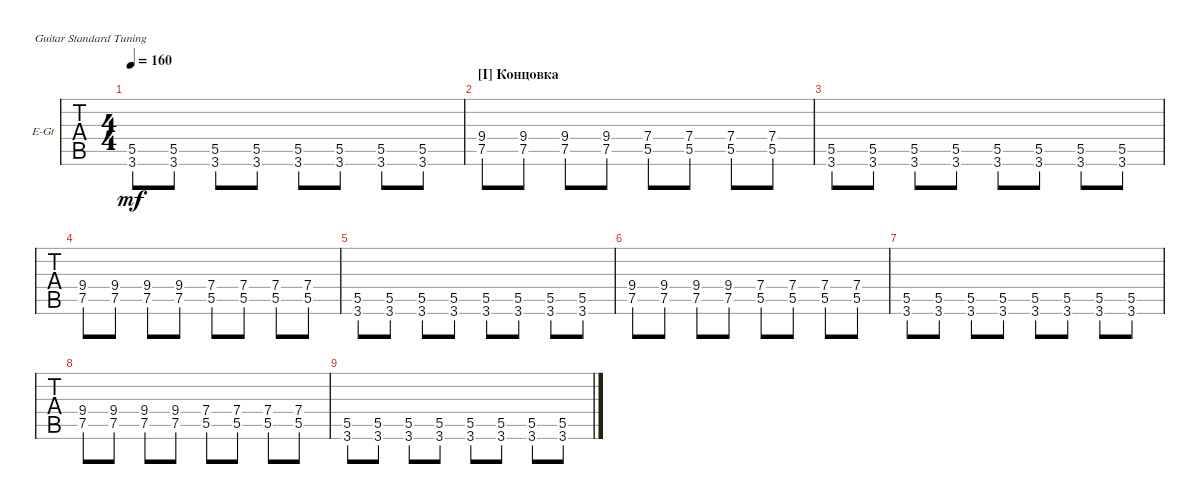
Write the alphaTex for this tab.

\bracketExtendMode groupsimilarinstruments
\firstSystemTrackNameOrientation horizontal
\otherSystemsTrackNameOrientation horizontal
\track ("Electric Guitar" "E-Gt") {instrument distortionguitar}
\staff {tabs}
\tuning (E4 B3 G3 D3 A2 E2)
\ts (4 4)
\tempo 160
\clef g2
\scale
0.333333
\ks c
(3.6 5.5).8{dy mf} (3.6 5.5).8 (3.6 5.5).8 (3.6 5.5).8 (3.6 5.5).8 (3.6 5.5).8 (3.6 5.5).8 (3.6 5.5).8 |
\section ("I" "Концовка")
\scale
0.333333 (7.5 9.4).8 (7.5 9.4).8 (7.5 9.4).8 (7.5 9.4).8 (5.5 7.4).8 (5.5 7.4).8 (5.5 7.4).8 (5.5 7.4).8 |
\scale
0.333333 (3.6 5.5).8 (3.6 5.5).8 (3.6 5.5).8 (3.6 5.5).8 (3.6 5.5).8 (3.6 5.5).8 (3.6 5.5).8 (3.6 5.5).8 |
\scale
0.333333 (7.5 9.4).8 (7.5 9.4).8 (7.5 9.4).8 (7.5 9.4).8 (5.5 7.4).8 (5.5 7.4).8 (5.5 7.4).8 (5.5 7.4).8 |
\scale
0.333333 (3.6 5.5).8 (3.6 5.5).8 (3.6 5.5).8 (3.6 5.5).8 (3.6 5.5).8 (3.6 5.5).8 (3.6 5.5).8 (3.6 5.5).8 |
\scale
0.333333 (7.5 9.4).8 (7.5 9.4).8 (7.5 9.4).8 (7.5 9.4).8 (5.5 7.4).8 (5.5 7.4).8 (5.5 7.4).8 (5.5 7.4).8 |
\scale
0.333333 (3.6 5.5).8 (3.6 5.5).8 (3.6 5.5).8 (3.6 5.5).8 (3.6 5.5).8 (3.6 5.5).8 (3.6 5.5).8 (3.6 5.5).8 |
\scale
0.333333 (7.5 9.4).8 (7.5 9.4).8 (7.5 9.4).8 (7.5 9.4).8 (5.5 7.4).8 (5.5 7.4).8 (5.5 7.4).8 (5.5 7.4).8 |
\scale
0.333333 (3.6 5.5).8 (3.6 5.5).8 (3.6 5.5).8 (3.6 5.5).8 (3.6 5.5).8 (3.6 5.5).8 (3.6 5.5).8 (3.6 5.5).8 |
\scale
0.333333
